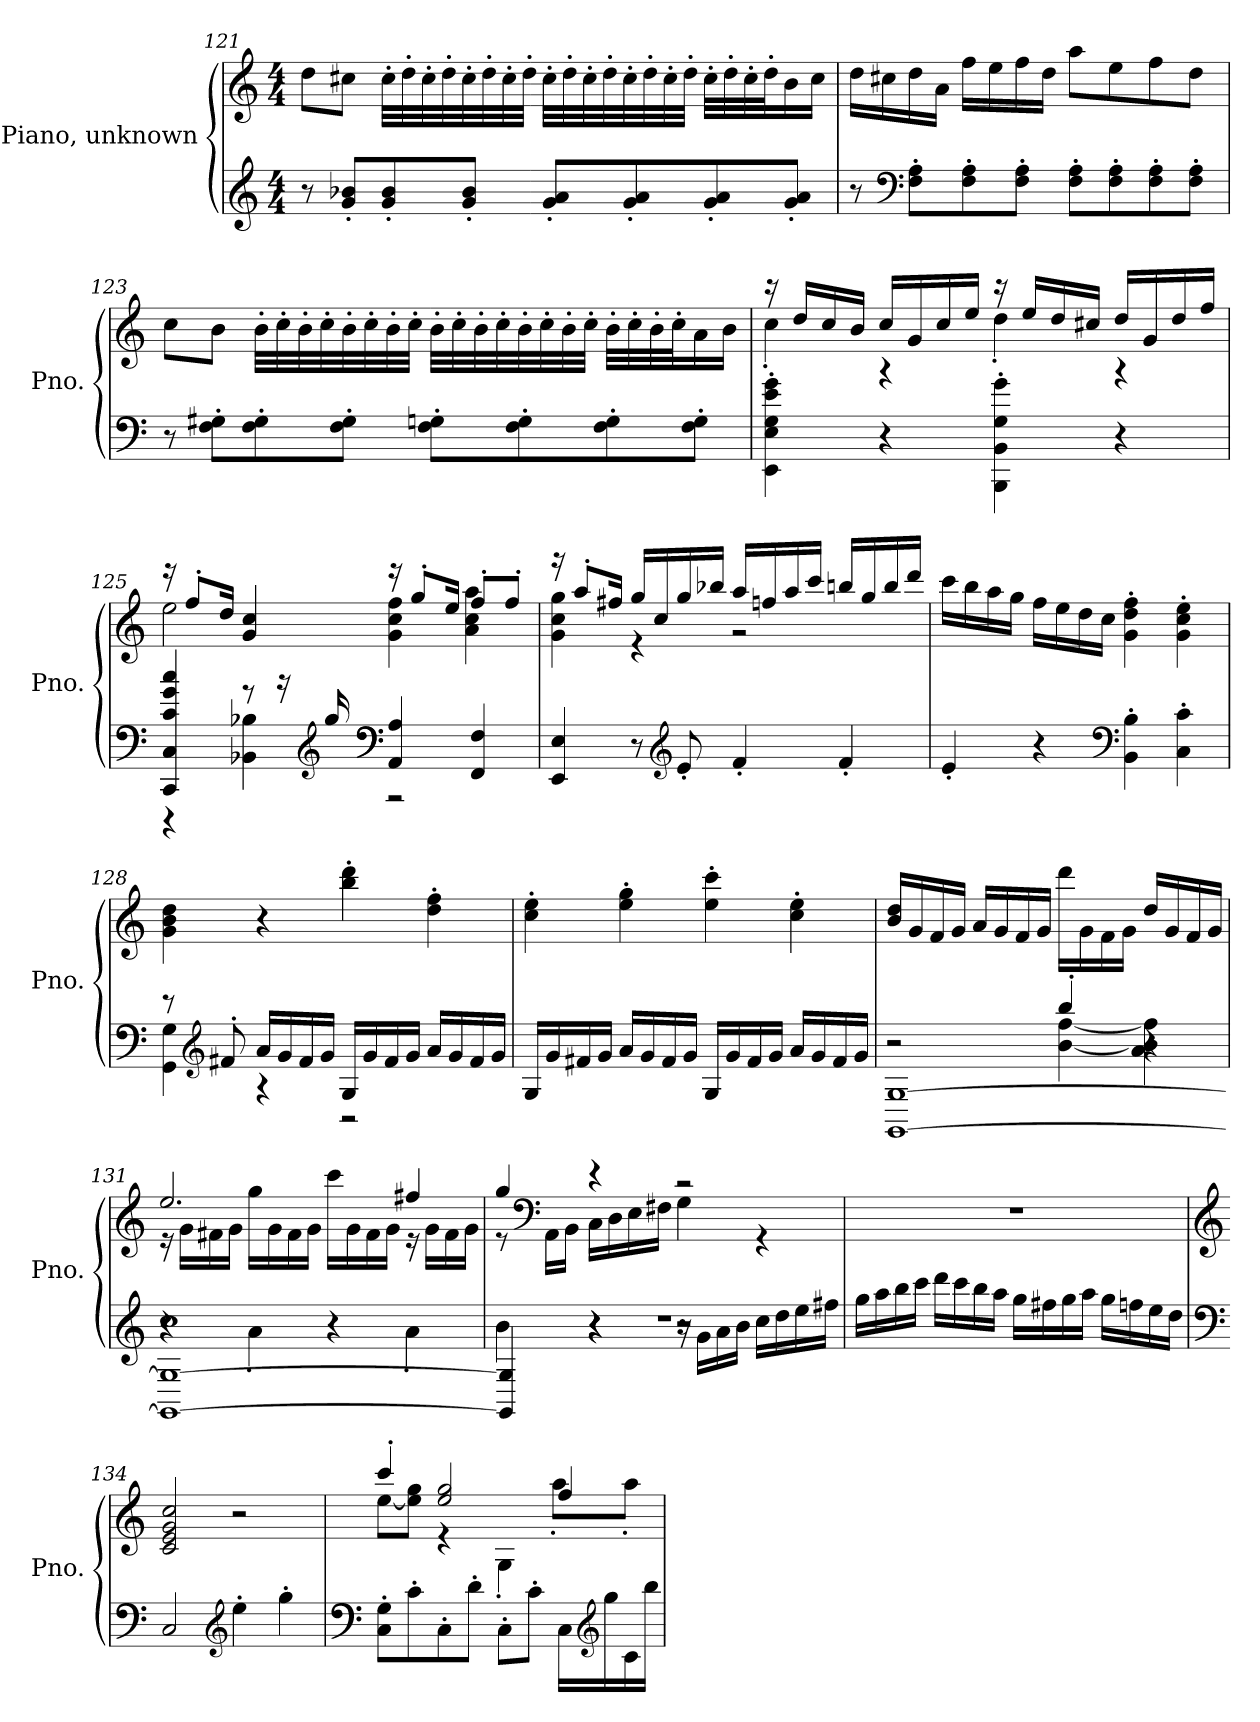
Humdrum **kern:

**kern	**kern
*part1	*part1
*staff2	*staff1
*I"Piano, unknown	*
*I'Pno.	*
*clefG2	*clefG2
*k[]	*k[]
*M4/4	*M4/4
=121	=121
8r	8dd\L
8g/' 8b-X/'L	8cc#X\J
8g/' 8b-/'	32cc#'\LLL
.	32dd'\
.	32cc#'\
.	32dd'\
8g/' 8b-/'J	32cc#'\
.	32dd'\
.	32cc#'\
.	32dd'\JJJ
8g/' 8a/'L	32cc#'\LLL
.	32dd'\
.	32cc#'\
.	32dd'\
8g/' 8a/'	32cc#'\
.	32dd'\
.	32cc#'\
.	32dd'\JJJ
8g/' 8a/'	32cc#'\LLL
.	32dd'\
.	32cc#'\
.	32dd'\J
8g/' 8a/'J	16b\
.	16cc#\JJ
!!LO:LB:g=z
=122	=122
8r	16dd\LL
.	16cc#X\
*clefF4	*
8F\' 8A\'L	16dd\
.	16a\JJ
8F\' 8A\'	16ff\LL
.	16ee\
8F\' 8A\'J	16ff\
.	16dd\JJ
8F\' 8A\'L	8aa\L
8F\' 8A\'	8ee\
8F\' 8A\'	8ff\
8F\' 8A\'J	8dd\J
=123	=123
8r	8cc\L
8F\' 8G#X\'L	8b\J
8F\' 8G#\'	32b'\LLL
.	32cc'\
.	32b'\
.	32cc'\
8F\' 8G#\'J	32b'\
.	32cc'\
.	32b'\
.	32cc'\JJJ
8F\' 8Gn\'L	32b'\LLL
.	32cc'\
.	32b'\
.	32cc'\
8F\' 8G\'	32b'\
.	32cc'\
.	32b'\
.	32cc'\JJJ
8F\' 8G\'	32b'\LLL
.	32cc'\
.	32b'\
.	32cc'\J
8F\' 8G\'J	16a\
.	16b\JJ
!!LO:LB:g=z
=124	=124
*	*^
4EE\' 4E\' 4G\' 4e\' 4g\'	16r	4cc'\
.	16dd/LL	.
.	16cc/	.
.	16b/JJ	.
4r	16cc/LL	4r
.	16g/	.
.	16cc/	.
.	16ee/JJ	.
4BBB\' 4BB\' 4G\' 4g\'	16r	4dd'\
.	16ee/LL	.
.	16dd/	.
.	16cc#X/JJ	.
4r	16dd/LL	4r
.	16g/	.
.	16dd/	.
.	16ff/JJ	.
=125	=125	=125
*^	*	*
4CC/ 4C/ 4c/ 4g/ 4cc/	4r	16r	2ee\
.	.	8ff'/L	.
.	.	16dd/Jk	.
8r	4BB-X\ 4B-X\	4g/ 4cc/	.
16r	.	.	.
*clefG2	*	*	*
16gg/	.	.	.
*clefF4	*	*	*
4AA/ 4A/	2r	16r	4g\ 4cc\ 4ff\
.	.	8gg'/L	.
.	.	16ee/Jk	.
4FF/ 4F/	.	8ff'/L	4a\ 4cc\ 4aa\
.	.	8ff'/J	.
*v	*v	*	*
!!LO:PB:g=z	!!
=126	=126	=126
4EE/ 4E/	16r	4g\ 4cc\ 4gg\
.	8aa'/L	.
.	16ff#X/Jk	.
8r	16gg/LL	4r
.	16cc/	.
*clefG2	*	*
8e'/	16gg/	.
.	16bb-X/JJ	.
4f'/	16aa/LL	2r
.	16ffn/	.
.	16aa/	.
.	16ccc/JJ	.
4f'/	16bbn/LL	.
.	16gg/	.
.	16bb/	.
.	16ddd/JJ	.
*	*v	*v
=127	=127
4e'/	16ccc\LL
.	16bb\
.	16aa\
.	16gg\JJ
4r	16ff\LL
.	16ee\
.	16dd\
.	16cc\JJ
*clefF4	*
4BB\' 4B\'	4g\' 4dd\' 4ff\'
4C\' 4c\'	4g\' 4cc\' 4ee\'
!!LO:LB:g=z
=128	=128
*^	*
8r	4GG\ 4G\	4g\ 4b\ 4dd\
*clefG2	*	*
8f#X'/	.	.
16a/LL	4r	4r
16g/	.	.
16f#/	.	.
16g/JJ	.	.
16G/LL	2r	4bb\' 4ddd\'
16g/	.	.
16f#/	.	.
16g/JJ	.	.
16a/LL	.	4dd\' 4ff\'
16g/	.	.
16f#/	.	.
16g/JJ	.	.
*v	*v	*
=129	=129
16G/LL	4cc\' 4ee\'
16g/	.
16f#X/	.
16g/JJ	.
16a/LL	4ee\' 4gg\'
16g/	.
16f#/	.
16g/JJ	.
16G/LL	4ee\' 4ccc\'
16g/	.
16f#/	.
16g/JJ	.
16a/LL	4cc\' 4ee\'
16g/	.
16f#/	.
16g/JJ	.
!!LO:LB:g=z
=130	=130
*^	*
*	*^	*
2r	2r	[1GG [1G	16b/ 16dd/LL
.	.	.	16g/
.	.	.	16f/
.	.	.	16g/JJ
.	.	.	16a/LL
.	.	.	16g/
.	.	.	16f/
.	.	.	16g/JJ
4bb'/	[4b\ [4ff\	.	16ddd\LL
.	.	.	16g\
.	.	.	16f\
.	.	.	16g\JJ
4r	4a\ 4b\] 4ff\]	.	16dd/LL
.	.	.	16g/
.	.	.	16f/
.	.	.	16g/JJ
=131	=131	=131	=131
*	*	*	*^
1cc	4r	1GG_ 1G_	2.ee/	16r
.	.	.	.	16g\LL
.	.	.	.	16f#X\
.	.	.	.	16g\JJ
.	4a'\	.	.	16gg\LL
.	.	.	.	16g\
.	.	.	.	16f#\
.	.	.	.	16g\JJ
.	4r	.	.	16ccc\LL
.	.	.	.	16g\
.	.	.	.	16f#\
.	.	.	.	16g\JJ
.	4a'\	.	4ff#X/	16r
.	.	.	.	16g\LL
.	.	.	.	16f#\
.	.	.	.	16g\JJ
!!LO:LB:g=z	!!
=132	=132	=132	=132	=132
1r	4b\	4GG/] 4G/]	4gg/	8r
*	*	*	*clefF4	*
.	.	.	.	16AA\LL
.	.	.	.	16BB\JJ
.	4r	4r	4r	16C\LL
.	.	.	.	16D\
.	.	.	.	16E\
.	.	.	.	16F#X\JJ
.	16r	2r	2r	4G\
.	16g\LL	.	.	.
.	16a\	.	.	.
.	16b\JJ	.	.	.
.	16cc\LL	.	.	4r
.	16dd\	.	.	.
.	16ee\	.	.	.
.	16ff#X\JJ	.	.	.
*v	*v	*v	*	*
*	*v	*v
=133	=133
16gg\LL	1r
16aa\	.
16bb\	.
16ccc\JJ	.
16ddd\LL	.
16ccc\	.
16bb\	.
16aa\JJ	.
16gg\LL	.
16ff#X\	.
16gg\	.
16aa\JJ	.
16gg\LL	.
16ffn\	.
16ee\	.
16dd\JJ	.
=134	=134
*clefF4	*clefG2
2C/	2c/ 2e/ 2g/ 2cc/
*clefG2	*
4ee'\	2r
4gg'\	.
!!LO:LB:g=z
=135	=135
*clefF4	*
*	*^
8C\' 8G\'L	4ccc'/	[8ee\L
8c'\	.	8ee\] 8gg\J
8C'\	2ee/ 2gg/	4r
8d'\J	.	.
8C'\L	.	4G'\
8c'\J	.	.
16C\LL	4ff/	8aa'\L
*clefG2	*	*
16gg\	.	.
16c\	.	8aa'\J
16bb\JJ	.	.
*	*v	*v
=	=
*-	*-
